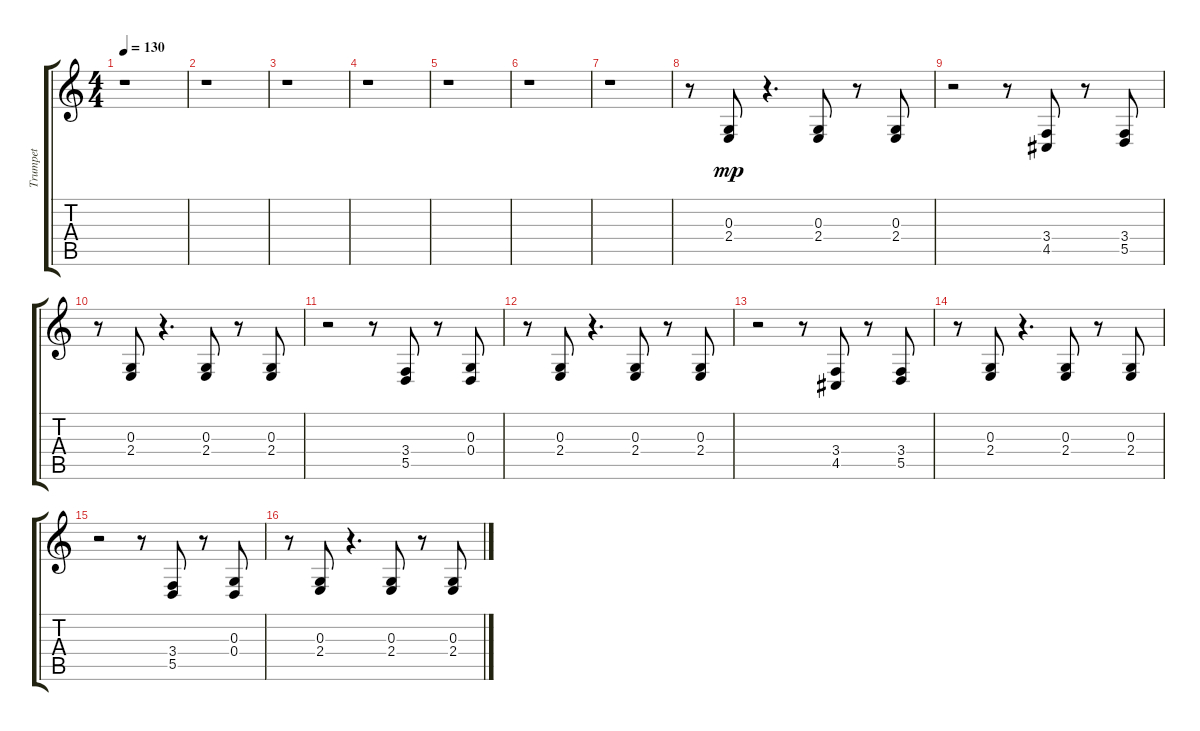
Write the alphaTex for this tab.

\track ("Trumpet" "Trumpet") {instrument trumpet}
\staff {score tabs}
\tuning (E4 B3 G3 D3 A2 E2) {hide}
\ts (4 4)
\tempo 130
\clef g2
\ks c
r.1{dy mp} |
r.1 |
r.1 |
r.1 |
r.1 |
r.1 |
r.1 |
r.8 (0.3 2.4).8 r.4{d} (0.3 2.4).8 r.8 (0.3 2.4).8 |
r.2 r.8 (3.4 4.5).8 r.8 (3.4 5.5).8 |
r.8 (0.3 2.4).8 r.4{d} (0.3 2.4).8 r.8 (0.3 2.4).8 |
r.2 r.8 (3.4 5.5).8 r.8 (0.3 0.4).8 |
r.8 (0.3 2.4).8 r.4{d} (0.3 2.4).8 r.8 (0.3 2.4).8 |
r.2 r.8 (3.4 4.5).8 r.8 (3.4 5.5).8 |
r.8 (0.3 2.4).8 r.4{d} (0.3 2.4).8 r.8 (0.3 2.4).8 |
r.2 r.8 (3.4 5.5).8 r.8 (0.3 0.4).8 |
r.8 (0.3 2.4).8 r.4{d} (0.3 2.4).8 r.8 (0.3 2.4).8
